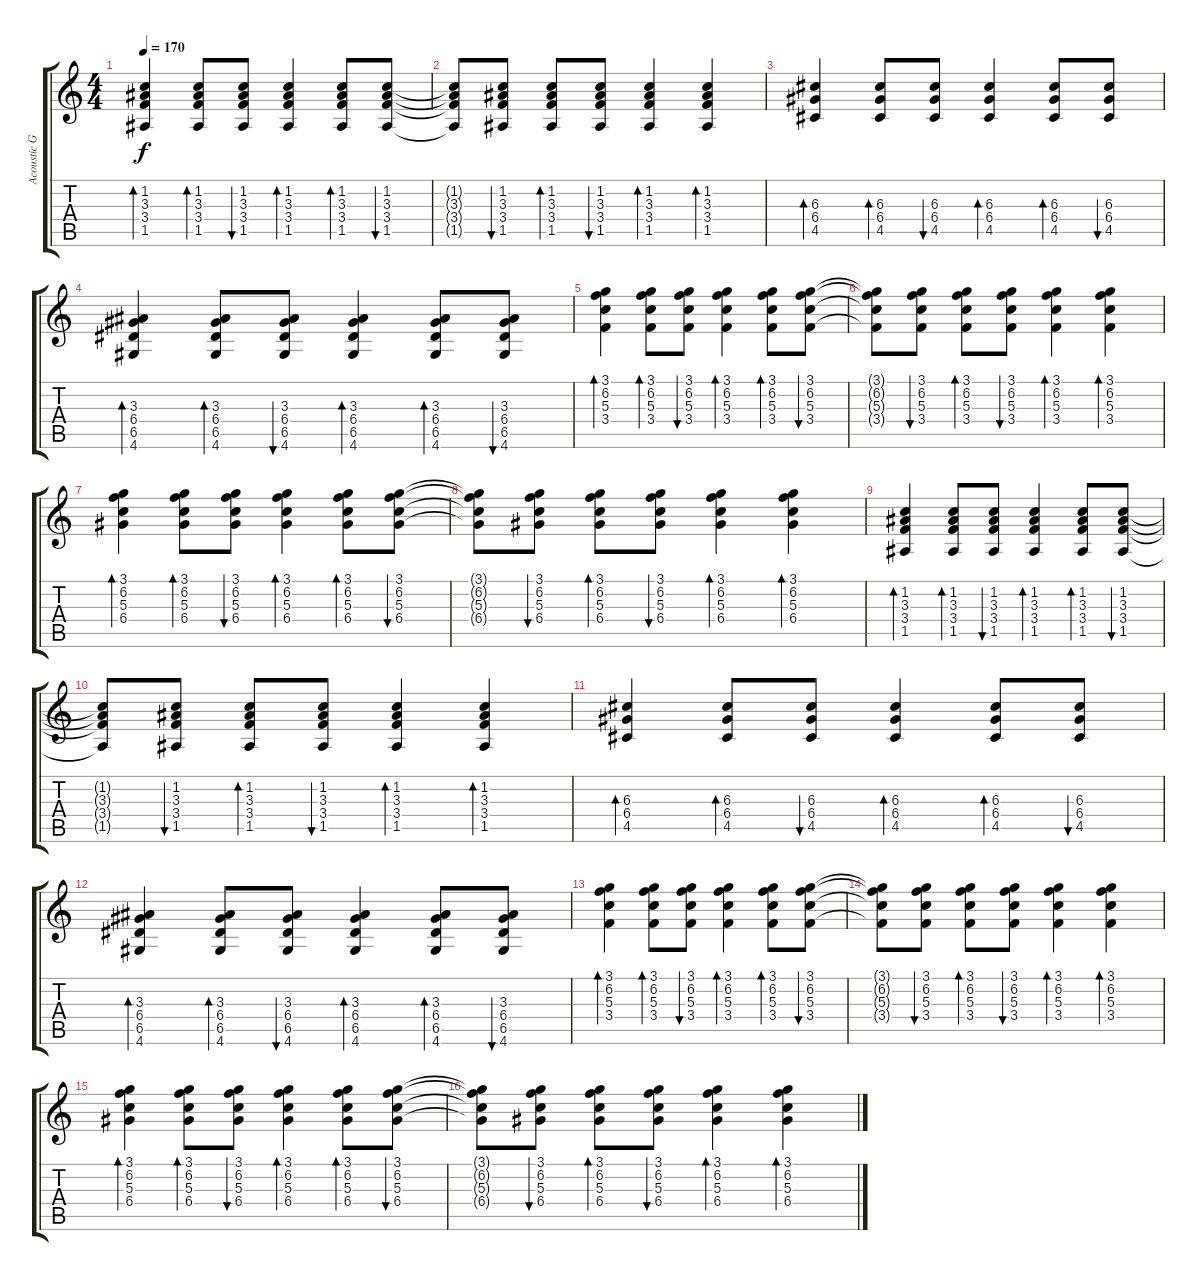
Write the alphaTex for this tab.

\track ("Acoustic Guitar" "Acoustic G") {instrument acousticguitarsteel}
\staff {score tabs}
\tuning (E4 B3 G3 D3 A2 E2) {hide}
\ts (4 4)
\tempo 170
\clef g2
\ks c
(1.2 3.3 3.4 1.5).4{bd 120 dy f} (1.2 3.3 3.4 1.5).8{bd 120} (1.2 3.3 3.4 1.5).8{bu 120} (1.2 3.3 3.4 1.5).4{bd 120} (1.2 3.3 3.4 1.5).8{bd 120} (1.2 3.3 3.4 1.5).8{bu 120} |
(1.2{t} 3.3{t} 3.4{t} 1.5{t}).8 (1.2 3.3 3.4 1.5).8{bu 120} (1.2 3.3 3.4 1.5).8{bd 120} (1.2 3.3 3.4 1.5).8{bu 120} (1.2 3.3 3.4 1.5).4{bd 120} (1.2 3.3 3.4 1.5).4{bd 120} |
(6.3 6.4 4.5).4{bd 120} (6.3 6.4 4.5).8{bd 120} (6.3 6.4 4.5).8{bu 120} (6.3 6.4 4.5).4{bd 120} (6.3 6.4 4.5).8{bd 120} (6.3 6.4 4.5).8{bu 120} |
(3.3 6.4 6.5 4.6).4{bd 120} (3.3 6.4 6.5 4.6).8{bd 120} (3.3 6.4 6.5 4.6).8{bu 120} (3.3 6.4 6.5 4.6).4{bd 120} (3.3 6.4 6.5 4.6).8{bd 120} (3.3 6.4 6.5 4.6).8{bu 120} |
(3.1 6.2 5.3 3.4).4{bd 120} (3.1 6.2 5.3 3.4).8{bd 120} (3.1 6.2 5.3 3.4).8{bu 120} (3.1 6.2 5.3 3.4).4{bd 120} (3.1 6.2 5.3 3.4).8{bd 120} (3.1 6.2 5.3 3.4).8{bu 120} |
(3.1{t} 6.2{t} 5.3{t} 3.4{t}).8 (3.1 6.2 5.3 3.4).8{bu 120} (3.1 6.2 5.3 3.4).8{bd 120} (3.1 6.2 5.3 3.4).8{bu 120} (3.1 6.2 5.3 3.4).4{bd 120} (3.1 6.2 5.3 3.4).4{bd 120} |
(3.1 6.2 5.3 6.4).4{bd 120} (3.1 6.2 5.3 6.4).8{bd 120} (3.1 6.2 5.3 6.4).8{bu 120} (3.1 6.2 5.3 6.4).4{bd 120} (3.1 6.2 5.3 6.4).8{bd 120} (3.1 6.2 5.3 6.4).8{bu 120} |
(3.1{t} 6.2{t} 5.3{t} 6.4{t}).8 (3.1 6.2 5.3 6.4).8{bu 120} (3.1 6.2 5.3 6.4).8{bd 120} (3.1 6.2 5.3 6.4).8{bu 120} (3.1 6.2 5.3 6.4).4{bd 120} (3.1 6.2 5.3 6.4).4{bd 120} |
(1.2 3.3 3.4 1.5).4{bd 120} (1.2 3.3 3.4 1.5).8{bd 120} (1.2 3.3 3.4 1.5).8{bu 120} (1.2 3.3 3.4 1.5).4{bd 120} (1.2 3.3 3.4 1.5).8{bd 120} (1.2 3.3 3.4 1.5).8{bu 120} |
(1.2{t} 3.3{t} 3.4{t} 1.5{t}).8 (1.2 3.3 3.4 1.5).8{bu 120} (1.2 3.3 3.4 1.5).8{bd 120} (1.2 3.3 3.4 1.5).8{bu 120} (1.2 3.3 3.4 1.5).4{bd 120} (1.2 3.3 3.4 1.5).4{bd 120} |
(6.3 6.4 4.5).4{bd 120} (6.3 6.4 4.5).8{bd 120} (6.3 6.4 4.5).8{bu 120} (6.3 6.4 4.5).4{bd 120} (6.3 6.4 4.5).8{bd 120} (6.3 6.4 4.5).8{bu 120} |
(3.3 6.4 6.5 4.6).4{bd 120} (3.3 6.4 6.5 4.6).8{bd 120} (3.3 6.4 6.5 4.6).8{bu 120} (3.3 6.4 6.5 4.6).4{bd 120} (3.3 6.4 6.5 4.6).8{bd 120} (3.3 6.4 6.5 4.6).8{bu 120} |
(3.1 6.2 5.3 3.4).4{bd 120} (3.1 6.2 5.3 3.4).8{bd 120} (3.1 6.2 5.3 3.4).8{bu 120} (3.1 6.2 5.3 3.4).4{bd 120} (3.1 6.2 5.3 3.4).8{bd 120} (3.1 6.2 5.3 3.4).8{bu 120} |
(3.1{t} 6.2{t} 5.3{t} 3.4{t}).8 (3.1 6.2 5.3 3.4).8{bu 120} (3.1 6.2 5.3 3.4).8{bd 120} (3.1 6.2 5.3 3.4).8{bu 120} (3.1 6.2 5.3 3.4).4{bd 120} (3.1 6.2 5.3 3.4).4{bd 120} |
(3.1 6.2 5.3 6.4).4{bd 120} (3.1 6.2 5.3 6.4).8{bd 120} (3.1 6.2 5.3 6.4).8{bu 120} (3.1 6.2 5.3 6.4).4{bd 120} (3.1 6.2 5.3 6.4).8{bd 120} (3.1 6.2 5.3 6.4).8{bu 120} |
(3.1{t} 6.2{t} 5.3{t} 6.4{t}).8 (3.1 6.2 5.3 6.4).8{bu 120} (3.1 6.2 5.3 6.4).8{bd 120} (3.1 6.2 5.3 6.4).8{bu 120} (3.1 6.2 5.3 6.4).4{bd 120} (3.1 6.2 5.3 6.4).4{bd 120}
